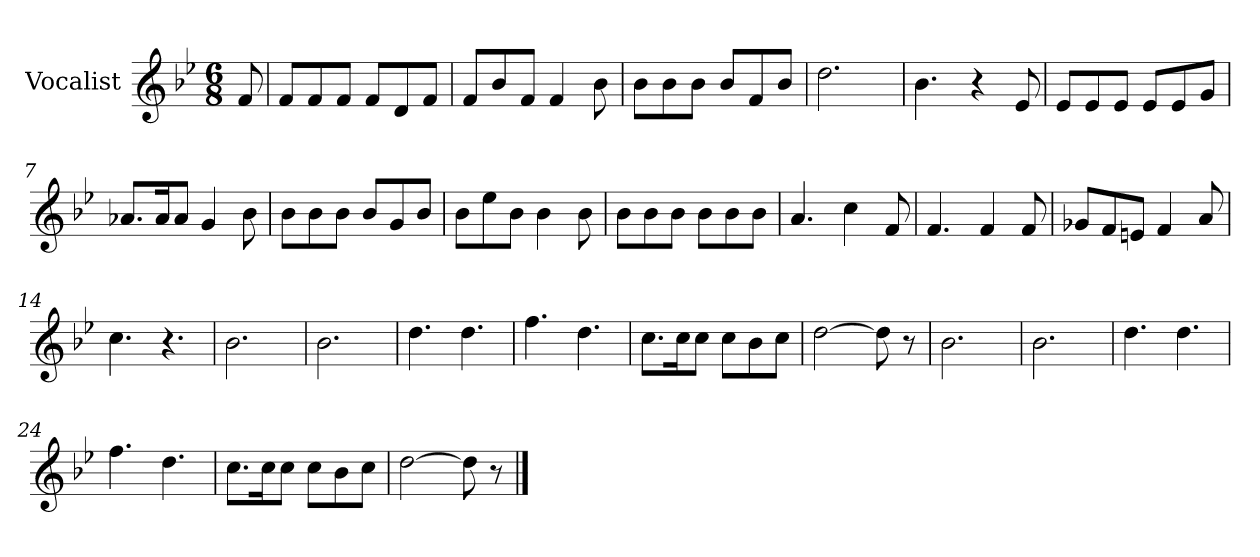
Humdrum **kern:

**kern
*part1
*staff1
*I"Vocalist
*k[b-e-]
*B-:
*M6/8
=
8f
=1
8fL
8f
8fJ
8fL
8d
8fJ
=2
8fL
8b-
8fJ
4f
8b-
=3
8b-L
8b-
8b-J
8b-L
8f
8b-J
=4
2.dd
=5
4.b-
4r
8e-
=6
8e-L
8e-
8e-J
8e-L
8e-
8gJ
=7
8.a-XL
16a-K
8a-J
4g
8b-
=8
8b-L
8b-
8b-J
8b-L
8g
8b-J
=9
8b-L
8ee-
8b-J
4b-
8b-
=10
8b-L
8b-
8b-J
8b-L
8b-
8b-J
=11
4.a
4cc
8f
=12
4.f
4f
8f
=13
8g-XL
8f
8enJ
4f
8a
=14
4.cc
4.r
=15
2.b-
=16
2.b-
=17
4.dd
4.dd
=18
4.ff
4.dd
=19
8.ccL
16ccK
8ccJ
8ccL
8b-
8ccJ
=20
[2dd
8dd]
8r
=21
2.b-
=22
2.b-
=23
4.dd
4.dd
=24
4.ff
4.dd
=25
8.ccL
16ccK
8ccJ
8ccL
8b-
8ccJ
=26
[2dd
8dd]
8r
==
*-
